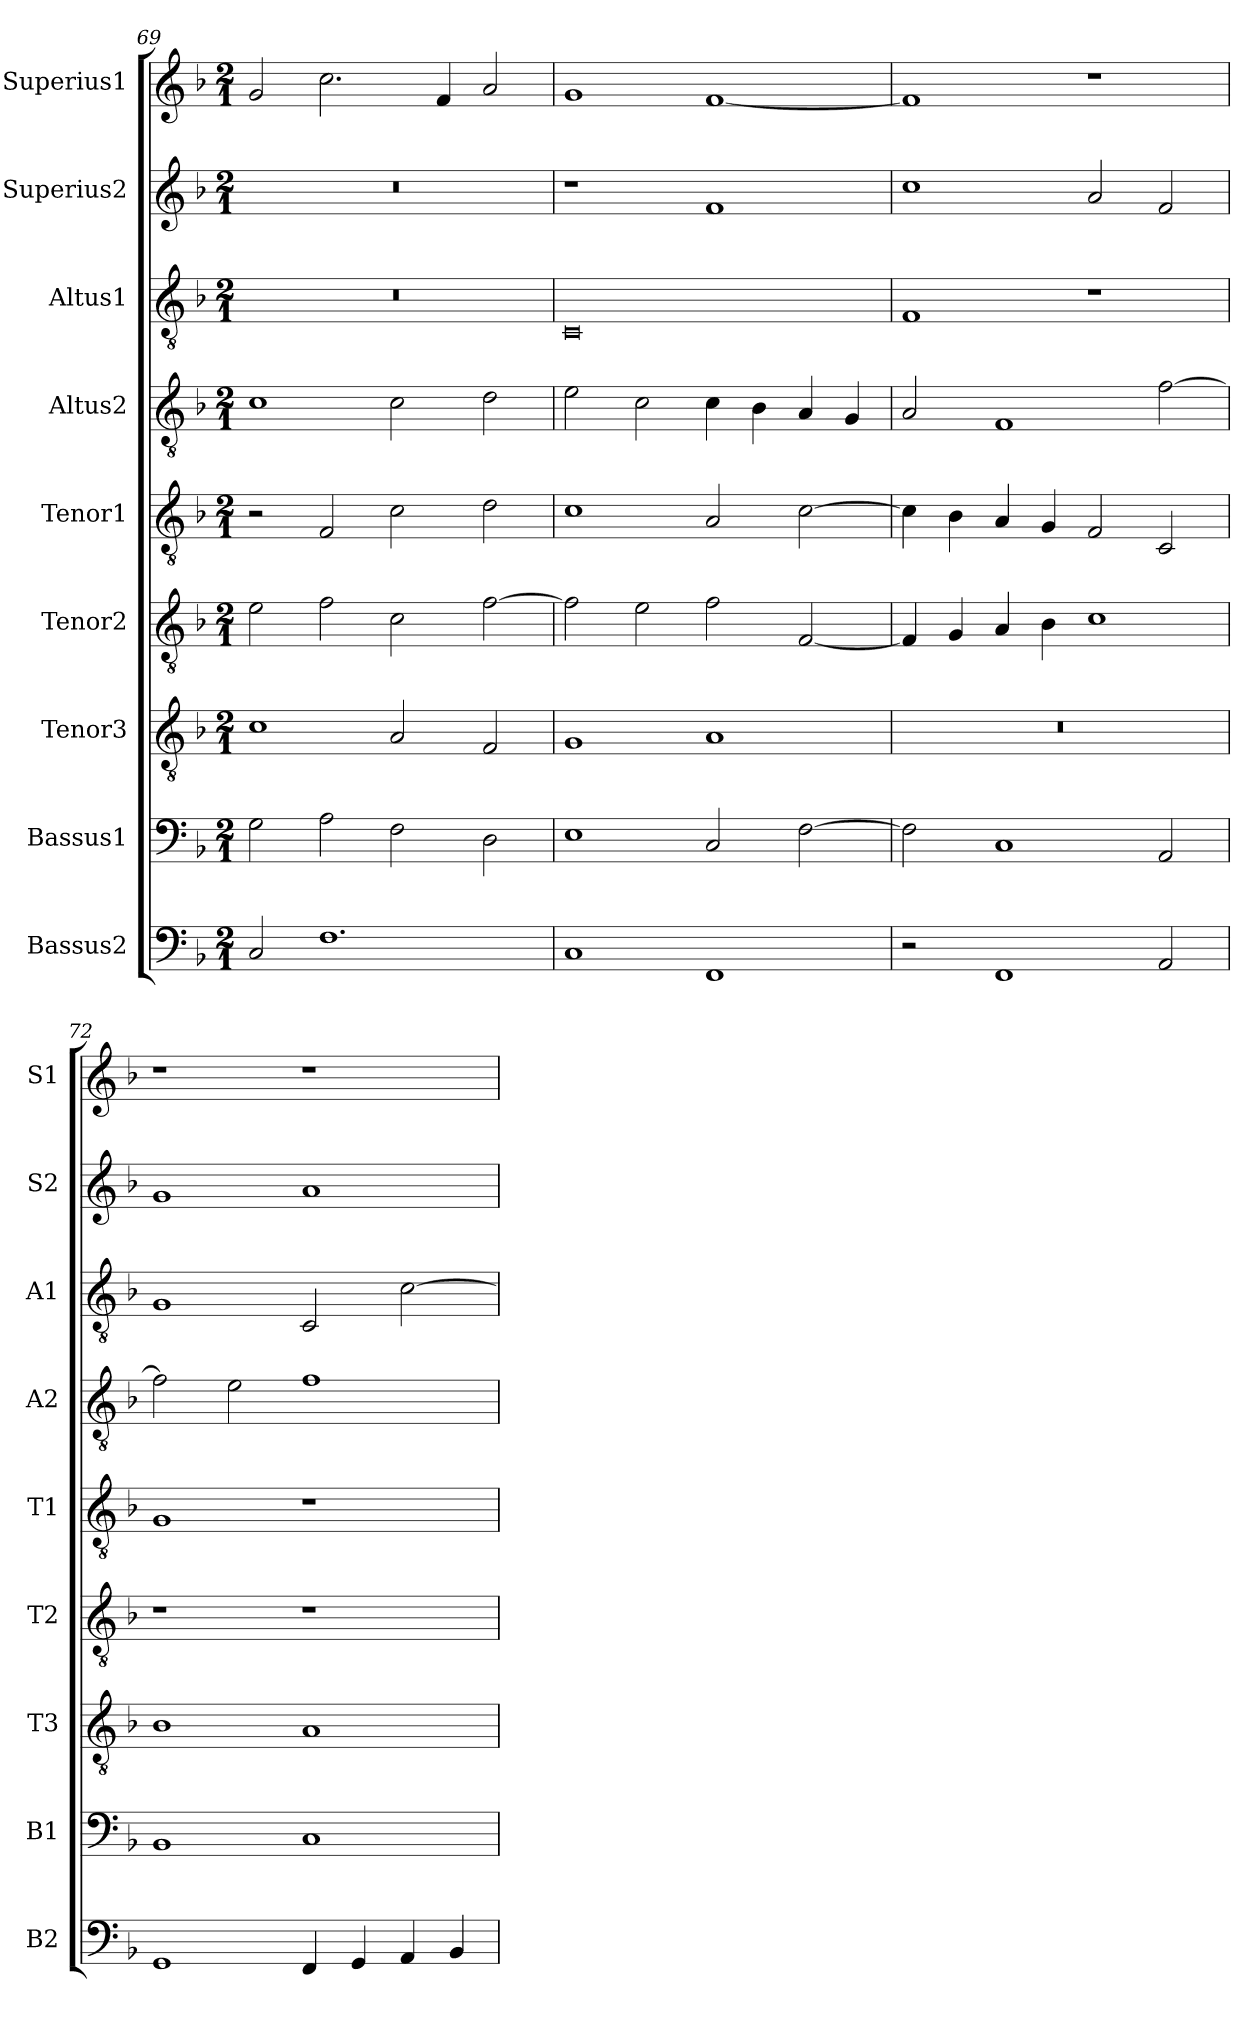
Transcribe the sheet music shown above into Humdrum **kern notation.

**kern	**kern	**kern	**kern	**kern	**kern	**kern	**kern	**kern
*part9	*part8	*part7	*part6	*part5	*part4	*part3	*part2	*part1
*staff9	*staff8	*staff7	*staff6	*staff5	*staff4	*staff3	*staff2	*staff1
*I"Bassus2	*I"Bassus1	*I"Tenor3	*I"Tenor2	*I"Tenor1	*I"Altus2	*I"Altus1	*I"Superius2	*I"Superius1
*I'B2	*I'B1	*I'T3	*I'T2	*I'T1	*I'A2	*I'A1	*I'S2	*I'S1
*clefF4	*clefF4	*clefGv2	*clefGv2	*clefGv2	*clefGv2	*clefGv2	*clefG2	*clefG2
*k[b-]	*k[b-]	*k[b-]	*k[b-]	*k[b-]	*k[b-]	*k[b-]	*k[b-]	*k[b-]
*d:	*d:	*d:	*d:	*d:	*d:	*d:	*d:	*d:
*M2/1	*M2/1	*M2/1	*M2/1	*M2/1	*M2/1	*M2/1	*M2/1	*M2/1
=69	=69	=69	=69	=69	=69	=69	=69	=69
2C	2G	1c	2e	2r	1c	0r	0r	2g
1.F	2A	.	2f	2F	.	.	.	2.cc
.	2F	2A	2c	2c	2c	.	.	.
.	.	.	.	.	.	.	.	4f
.	2D	2F	[2f	2d	2d	.	.	2a
=70	=70	=70	=70	=70	=70	=70	=70	=70
1C	1E	1G	2f]	1c	2e	0C	1r	1g
.	.	.	2e	.	2c	.	.	.
1FF	2C	1A	2f	2A	4c	.	1f	[1f
.	.	.	.	.	4B-	.	.	.
.	[2F	.	[2F	[2c	4A	.	.	.
.	.	.	.	.	4G	.	.	.
=71	=71	=71	=71	=71	=71	=71	=71	=71
2r	2F]	0r	4F]	4c]	2A	1F	1cc	1f]
.	.	.	4G	4B-	.	.	.	.
1FF	1C	.	4A	4A	1F	.	.	.
.	.	.	4B-	4G	.	.	.	.
.	.	.	1c	2F	.	1r	2a	1r
2AA	2AA	.	.	2C	[2f	.	2f	.
=72	=72	=72	=72	=72	=72	=72	=72	=72
1GG	1BB-	1B-	1r	1G	2f]	1G	1g	1r
.	.	.	.	.	2e	.	.	.
4FF	1C	1A	1r	1r	1f	2C	1a	1r
4GG	.	.	.	.	.	.	.	.
4AA	.	.	.	.	.	[2c	.	.
4BB-	.	.	.	.	.	.	.	.
=	=	=	=	=	=	=	=	=
*-	*-	*-	*-	*-	*-	*-	*-	*-
